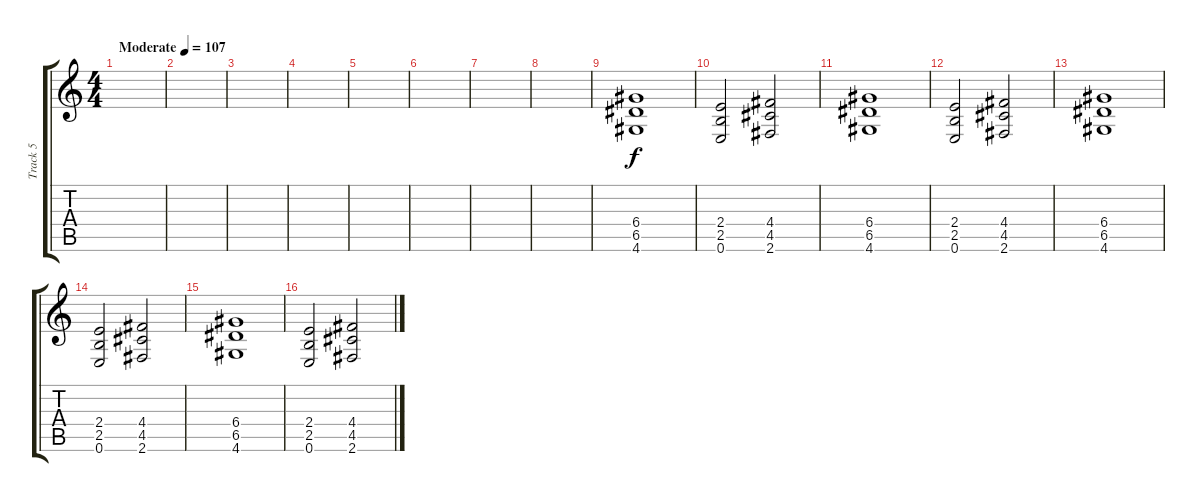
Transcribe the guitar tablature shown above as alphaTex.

\track ("Track 5" "Track 5") {instrument distortionguitar}
\staff {score tabs}
\tuning (E4 B3 G3 D3 A2 E2) {hide}
\ts (4 4)
\tempo (107 "Moderate")
\clef g2
\ks c
|
|
|
|
|
|
|
|
(6.4 6.5 4.6).1 |
(2.4 2.5 0.6).2 (4.4 4.5 2.6).2 |
(6.4 6.5 4.6).1 |
(2.4 2.5 0.6).2 (4.4 4.5 2.6).2 |
(6.4 6.5 4.6).1 |
(2.4 2.5 0.6).2 (4.4 4.5 2.6).2 |
(6.4 6.5 4.6).1 |
(2.4 2.5 0.6).2 (4.4 4.5 2.6).2
